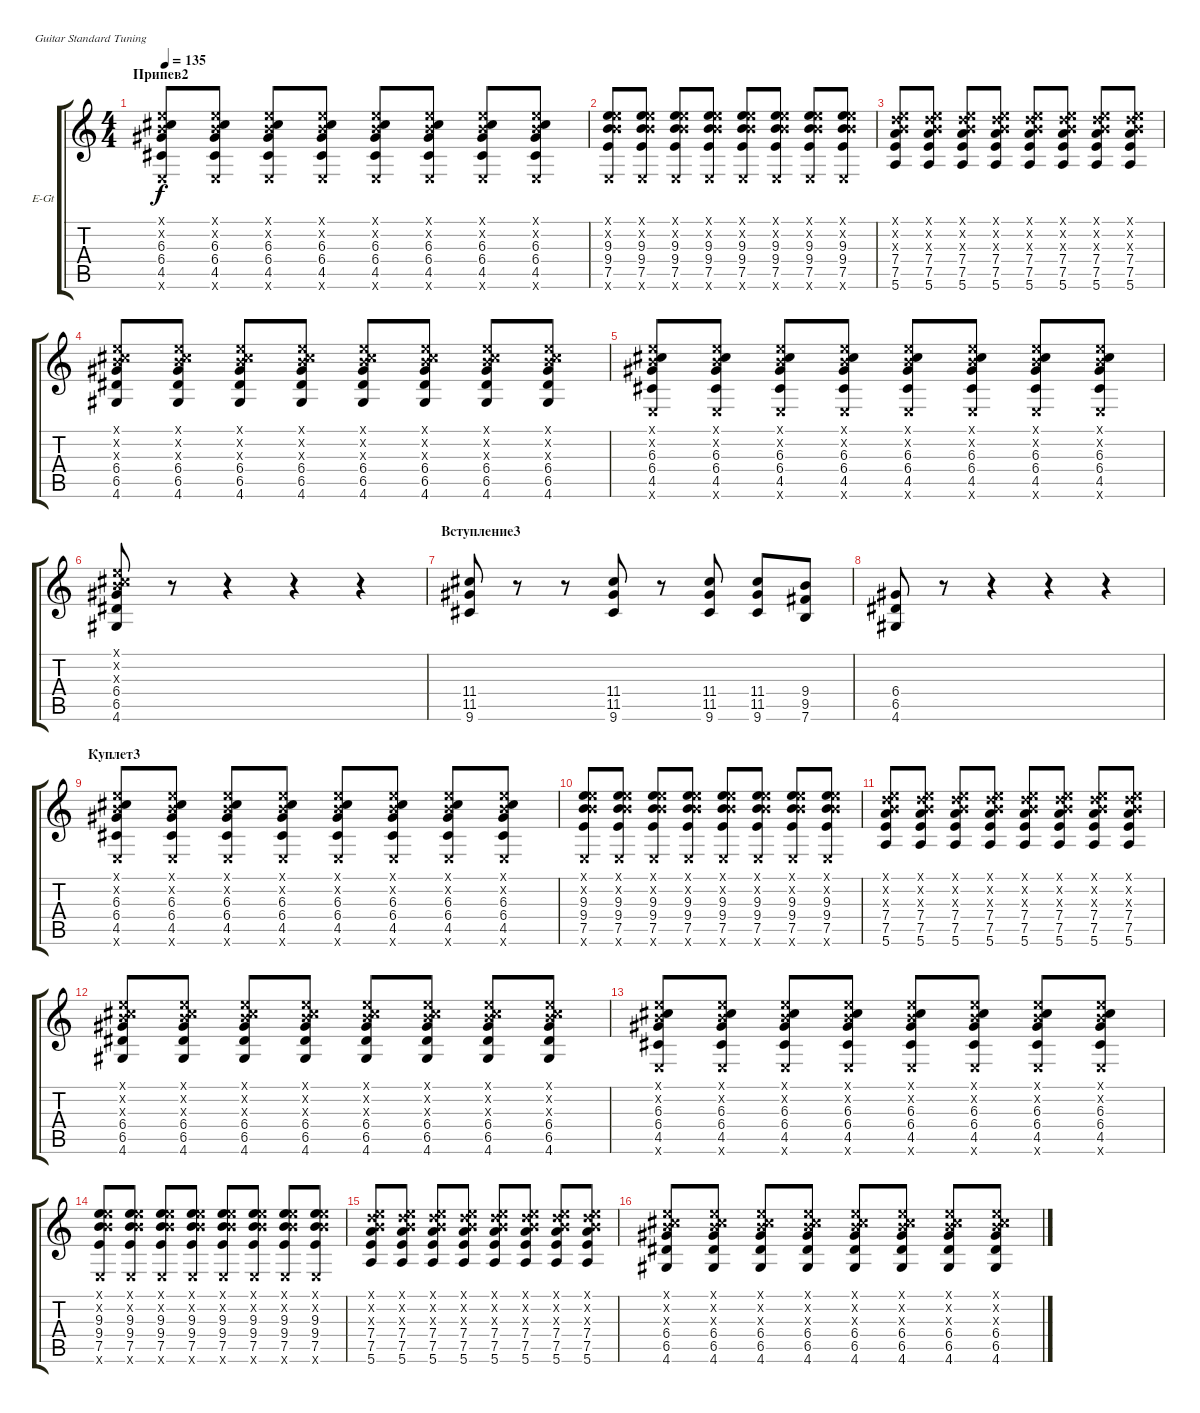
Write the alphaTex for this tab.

\defaultSystemsLayout 4
\bracketExtendMode groupsimilarinstruments
\firstSystemTrackNameOrientation horizontal
\otherSystemsTrackNameOrientation horizontal
\track ("Electric Guitar" "E-Gt") {instrument distortionguitar}
\staff {score tabs}
\tuning (E4 B3 G3 D3 A2 E2)
\ts (4 4)
\section ("" "Припев2")
\tempo 135
\clef g2
\scale
0.333333
\ks c
(4.5 6.4 6.3 0.2{x} 0.1{x} 0.6{x}).8{dy f} (4.5 6.4 6.3 0.2{x} 0.1{x} 0.6{x}).8 (4.5 6.4 6.3 0.2{x} 0.1{x} 0.6{x}).8 (4.5 6.4 6.3 0.2{x} 0.1{x} 0.6{x}).8 (4.5 6.4 6.3 0.2{x} 0.1{x} 0.6{x}).8 (4.5 6.4 6.3 0.2{x} 0.1{x} 0.6{x}).8 (4.5 6.4 6.3 0.2{x} 0.1{x} 0.6{x}).8 (4.5 6.4 6.3 0.2{x} 0.1{x} 0.6{x}).8 |
\scale
0.333333 (0.6{x} 7.5 9.4 9.3 0.2{x} 0.1{x}).8 (0.6{x} 7.5 9.4 9.3 0.2{x} 0.1{x}).8 (0.6{x} 7.5 9.4 9.3 0.2{x} 0.1{x}).8 (0.6{x} 7.5 9.4 9.3 0.2{x} 0.1{x}).8 (0.6{x} 7.5 9.4 9.3 0.2{x} 0.1{x}).8 (0.6{x} 7.5 9.4 9.3 0.2{x} 0.1{x}).8 (0.6{x} 7.5 9.4 9.3 0.2{x} 0.1{x}).8 (0.6{x} 7.5 9.4 9.3 0.2{x} 0.1{x}).8 |
\scale
0.333333 (7.5 7.4 7.3{x} 0.2{x} 0.1{x} 5.6).8 (7.5 7.4 7.3{x} 0.2{x} 0.1{x} 5.6).8 (7.5 7.4 7.3{x} 0.2{x} 0.1{x} 5.6).8 (7.5 7.4 7.3{x} 0.2{x} 0.1{x} 5.6).8 (7.5 7.4 7.3{x} 0.2{x} 0.1{x} 5.6).8 (7.5 7.4 7.3{x} 0.2{x} 0.1{x} 5.6).8 (7.5 7.4 7.3{x} 0.2{x} 0.1{x} 5.6).8 (7.5 7.4 7.3{x} 0.2{x} 0.1{x} 5.6).8 |
\scale
0.333333 (4.6 6.5 6.4 6.3{x} 0.2{x} 0.1{x}).8 (4.6 6.5 6.4 6.3{x} 0.2{x} 0.1{x}).8 (4.6 6.5 6.4 6.3{x} 0.2{x} 0.1{x}).8 (4.6 6.5 6.4 6.3{x} 0.2{x} 0.1{x}).8 (4.6 6.5 6.4 6.3{x} 0.2{x} 0.1{x}).8 (4.6 6.5 6.4 6.3{x} 0.2{x} 0.1{x}).8 (4.6 6.5 6.4 6.3{x} 0.2{x} 0.1{x}).8 (4.6 6.5 6.4 6.3{x} 0.2{x} 0.1{x}).8 |
\scale
0.333333 (4.5 6.4 6.3 0.2{x} 0.1{x} 0.6{x}).8 (4.5 6.4 6.3 0.2{x} 0.1{x} 0.6{x}).8 (4.5 6.4 6.3 0.2{x} 0.1{x} 0.6{x}).8 (4.5 6.4 6.3 0.2{x} 0.1{x} 0.6{x}).8 (4.5 6.4 6.3 0.2{x} 0.1{x} 0.6{x}).8 (4.5 6.4 6.3 0.2{x} 0.1{x} 0.6{x}).8 (4.5 6.4 6.3 0.2{x} 0.1{x} 0.6{x}).8 (4.5 6.4 6.3 0.2{x} 0.1{x} 0.6{x}).8 |
\scale
0.333333 (4.6 6.5 6.4 6.3{x} 0.2{x} 0.1{x}).8 r.8 r.4 r.4 r.4 |
\section ("" "Вступление3")
\scale
0.333333 (9.6 11.5 11.4).8 r.8 r.8 (9.6 11.5 11.4).8 r.8 (9.6 11.5 11.4).8 (9.6 11.5 11.4).8 (7.6 9.5 9.4).8 |
\scale
0.333333 (4.6 6.5 6.4).8 r.8 r.4 r.4 r.4 |
\section ("" "Куплет3")
\scale
0.333333 (4.5 6.4 6.3 0.2{x} 0.1{x} 0.6{x}).8 (4.5 6.4 6.3 0.2{x} 0.1{x} 0.6{x}).8 (4.5 6.4 6.3 0.2{x} 0.1{x} 0.6{x}).8 (4.5 6.4 6.3 0.2{x} 0.1{x} 0.6{x}).8 (4.5 6.4 6.3 0.2{x} 0.1{x} 0.6{x}).8 (4.5 6.4 6.3 0.2{x} 0.1{x} 0.6{x}).8 (4.5 6.4 6.3 0.2{x} 0.1{x} 0.6{x}).8 (4.5 6.4 6.3 0.2{x} 0.1{x} 0.6{x}).8 |
\scale
0.333333 (0.6{x} 7.5 9.4 9.3 0.2{x} 0.1{x}).8 (0.6{x} 7.5 9.4 9.3 0.2{x} 0.1{x}).8 (0.6{x} 7.5 9.4 9.3 0.2{x} 0.1{x}).8 (0.6{x} 7.5 9.4 9.3 0.2{x} 0.1{x}).8 (0.6{x} 7.5 9.4 9.3 0.2{x} 0.1{x}).8 (0.6{x} 7.5 9.4 9.3 0.2{x} 0.1{x}).8 (0.6{x} 7.5 9.4 9.3 0.2{x} 0.1{x}).8 (0.6{x} 7.5 9.4 9.3 0.2{x} 0.1{x}).8 |
\scale
0.333333 (7.5 7.4 7.3{x} 0.2{x} 0.1{x} 5.6).8 (7.5 7.4 7.3{x} 0.2{x} 0.1{x} 5.6).8 (7.5 7.4 7.3{x} 0.2{x} 0.1{x} 5.6).8 (7.5 7.4 7.3{x} 0.2{x} 0.1{x} 5.6).8 (7.5 7.4 7.3{x} 0.2{x} 0.1{x} 5.6).8 (7.5 7.4 7.3{x} 0.2{x} 0.1{x} 5.6).8 (7.5 7.4 7.3{x} 0.2{x} 0.1{x} 5.6).8 (7.5 7.4 7.3{x} 0.2{x} 0.1{x} 5.6).8 |
\scale
0.333333 (4.6 6.5 6.4 6.3{x} 0.2{x} 0.1{x}).8 (4.6 6.5 6.4 6.3{x} 0.2{x} 0.1{x}).8 (4.6 6.5 6.4 6.3{x} 0.2{x} 0.1{x}).8 (4.6 6.5 6.4 6.3{x} 0.2{x} 0.1{x}).8 (4.6 6.5 6.4 6.3{x} 0.2{x} 0.1{x}).8 (4.6 6.5 6.4 6.3{x} 0.2{x} 0.1{x}).8 (4.6 6.5 6.4 6.3{x} 0.2{x} 0.1{x}).8 (4.6 6.5 6.4 6.3{x} 0.2{x} 0.1{x}).8 |
\scale
0.333333 (4.5 6.4 6.3 0.2{x} 0.1{x} 0.6{x}).8 (4.5 6.4 6.3 0.2{x} 0.1{x} 0.6{x}).8 (4.5 6.4 6.3 0.2{x} 0.1{x} 0.6{x}).8 (4.5 6.4 6.3 0.2{x} 0.1{x} 0.6{x}).8 (4.5 6.4 6.3 0.2{x} 0.1{x} 0.6{x}).8 (4.5 6.4 6.3 0.2{x} 0.1{x} 0.6{x}).8 (4.5 6.4 6.3 0.2{x} 0.1{x} 0.6{x}).8 (4.5 6.4 6.3 0.2{x} 0.1{x} 0.6{x}).8 |
\scale
0.333333 (0.6{x} 7.5 9.4 9.3 0.2{x} 0.1{x}).8 (0.6{x} 7.5 9.4 9.3 0.2{x} 0.1{x}).8 (0.6{x} 7.5 9.4 9.3 0.2{x} 0.1{x}).8 (0.6{x} 7.5 9.4 9.3 0.2{x} 0.1{x}).8 (0.6{x} 7.5 9.4 9.3 0.2{x} 0.1{x}).8 (0.6{x} 7.5 9.4 9.3 0.2{x} 0.1{x}).8 (0.6{x} 7.5 9.4 9.3 0.2{x} 0.1{x}).8 (0.6{x} 7.5 9.4 9.3 0.2{x} 0.1{x}).8 |
\scale
0.333333 (7.5 7.4 7.3{x} 0.2{x} 0.1{x} 5.6).8 (7.5 7.4 7.3{x} 0.2{x} 0.1{x} 5.6).8 (7.5 7.4 7.3{x} 0.2{x} 0.1{x} 5.6).8 (7.5 7.4 7.3{x} 0.2{x} 0.1{x} 5.6).8 (7.5 7.4 7.3{x} 0.2{x} 0.1{x} 5.6).8 (7.5 7.4 7.3{x} 0.2{x} 0.1{x} 5.6).8 (7.5 7.4 7.3{x} 0.2{x} 0.1{x} 5.6).8 (7.5 7.4 7.3{x} 0.2{x} 0.1{x} 5.6).8 |
\scale
0.333333 (4.6 6.5 6.4 6.3{x} 0.2{x} 0.1{x}).8 (4.6 6.5 6.4 6.3{x} 0.2{x} 0.1{x}).8 (4.6 6.5 6.4 6.3{x} 0.2{x} 0.1{x}).8 (4.6 6.5 6.4 6.3{x} 0.2{x} 0.1{x}).8 (4.6 6.5 6.4 6.3{x} 0.2{x} 0.1{x}).8 (4.6 6.5 6.4 6.3{x} 0.2{x} 0.1{x}).8 (4.6 6.5 6.4 6.3{x} 0.2{x} 0.1{x}).8 (4.6 6.5 6.4 6.3{x} 0.2{x} 0.1{x}).8
